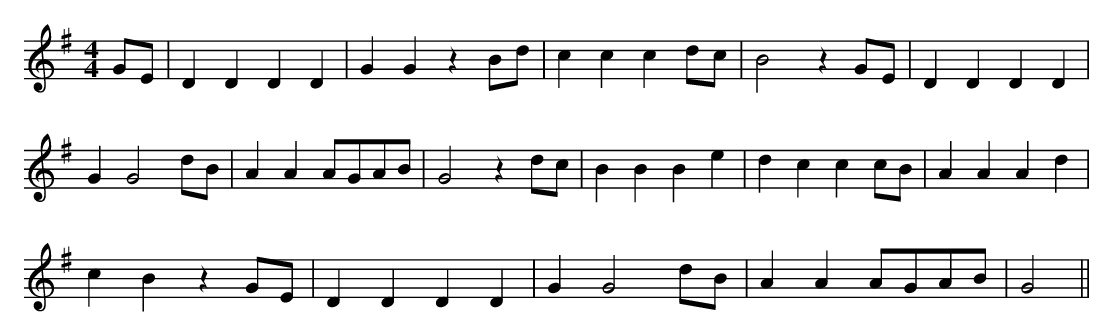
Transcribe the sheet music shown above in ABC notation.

X:1
M:4/4
K:G
GE|D2 D2 D2 D2|G2 G2 z2 Bd|c2 c2 c2 dc|B4 z2 GE|D2 D2 D2 D2|
G2 G4 dB|A2 A2 AGAB|G4 z2 dc|B2 B2 B2 e2|d2 c2 c2 cB|A2 A2 A2 d2|
c2 B2 z2 GE|D2 D2 D2 D2|G2 G4 dB|A2 A2 AGAB|G4||
